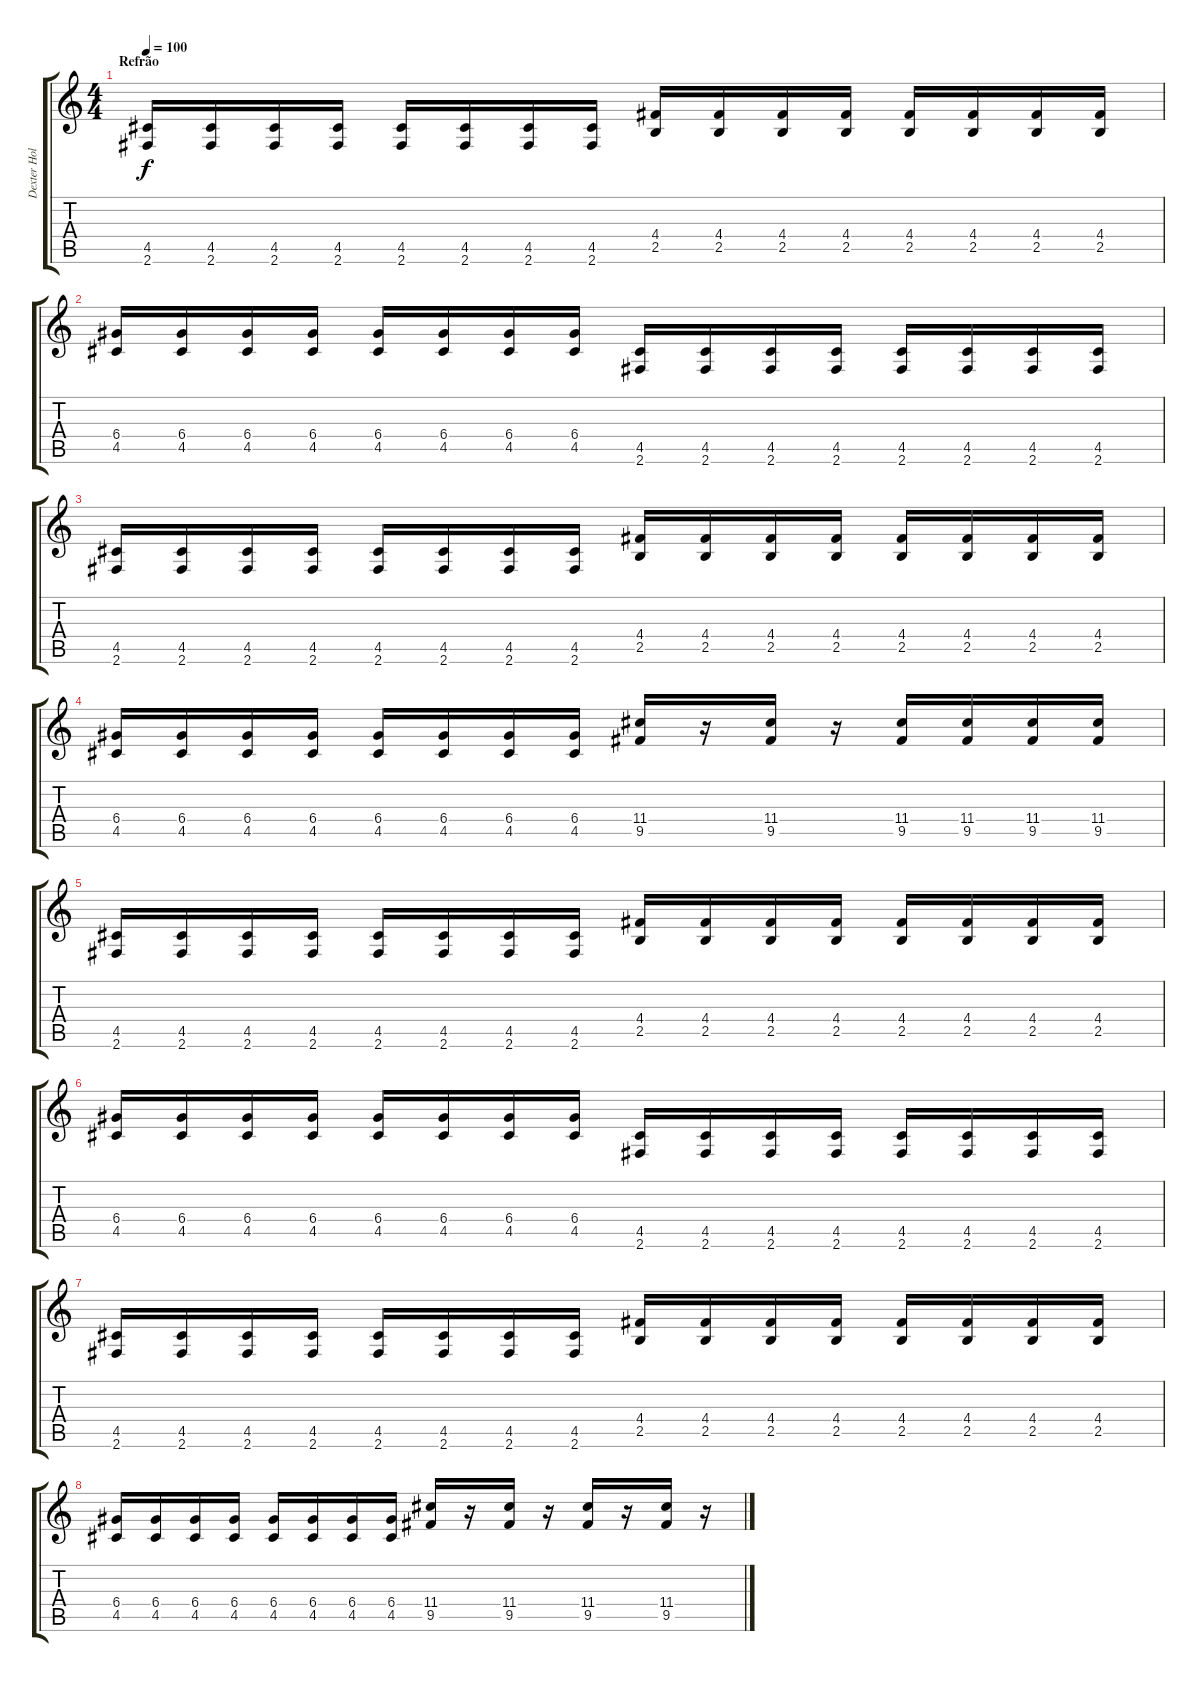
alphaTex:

\track ("Dexter Holland" "Dexter Hol") {instrument distortionguitar}
\staff {score tabs}
\tuning (E4 B3 G3 D3 A2 E2) {hide}
\ts (4 4)
\section ("" "Refrão")
\tempo 100
\clef g2
\ks c
(4.5 2.6).16{dy f} (4.5 2.6).16 (4.5 2.6).16 (4.5 2.6).16 (4.5 2.6).16 (4.5 2.6).16 (4.5 2.6).16 (4.5 2.6).16 (4.4 2.5).16 (4.4 2.5).16 (4.4 2.5).16 (4.4 2.5).16 (4.4 2.5).16 (4.4 2.5).16 (4.4 2.5).16 (4.4 2.5).16 |
(6.4 4.5).16 (6.4 4.5).16 (6.4 4.5).16 (6.4 4.5).16 (6.4 4.5).16 (6.4 4.5).16 (6.4 4.5).16 (6.4 4.5).16 (4.5 2.6).16 (4.5 2.6).16 (4.5 2.6).16 (4.5 2.6).16 (4.5 2.6).16 (4.5 2.6).16 (4.5 2.6).16 (4.5 2.6).16 |
(4.5 2.6).16 (4.5 2.6).16 (4.5 2.6).16 (4.5 2.6).16 (4.5 2.6).16 (4.5 2.6).16 (4.5 2.6).16 (4.5 2.6).16 (4.4 2.5).16 (4.4 2.5).16 (4.4 2.5).16 (4.4 2.5).16 (4.4 2.5).16 (4.4 2.5).16 (4.4 2.5).16 (4.4 2.5).16 |
(6.4 4.5).16 (6.4 4.5).16 (6.4 4.5).16 (6.4 4.5).16 (6.4 4.5).16 (6.4 4.5).16 (6.4 4.5).16 (6.4 4.5).16 (11.4 9.5).16 r.16 (11.4 9.5).16 r.16 (11.4 9.5).16 (11.4 9.5).16 (11.4 9.5).16 (11.4 9.5).16 |
(4.5 2.6).16 (4.5 2.6).16 (4.5 2.6).16 (4.5 2.6).16 (4.5 2.6).16 (4.5 2.6).16 (4.5 2.6).16 (4.5 2.6).16 (4.4 2.5).16 (4.4 2.5).16 (4.4 2.5).16 (4.4 2.5).16 (4.4 2.5).16 (4.4 2.5).16 (4.4 2.5).16 (4.4 2.5).16 |
(6.4 4.5).16 (6.4 4.5).16 (6.4 4.5).16 (6.4 4.5).16 (6.4 4.5).16 (6.4 4.5).16 (6.4 4.5).16 (6.4 4.5).16 (4.5 2.6).16 (4.5 2.6).16 (4.5 2.6).16 (4.5 2.6).16 (4.5 2.6).16 (4.5 2.6).16 (4.5 2.6).16 (4.5 2.6).16 |
(4.5 2.6).16 (4.5 2.6).16 (4.5 2.6).16 (4.5 2.6).16 (4.5 2.6).16 (4.5 2.6).16 (4.5 2.6).16 (4.5 2.6).16 (4.4 2.5).16 (4.4 2.5).16 (4.4 2.5).16 (4.4 2.5).16 (4.4 2.5).16 (4.4 2.5).16 (4.4 2.5).16 (4.4 2.5).16 |
(6.4 4.5).16 (6.4 4.5).16 (6.4 4.5).16 (6.4 4.5).16 (6.4 4.5).16 (6.4 4.5).16 (6.4 4.5).16 (6.4 4.5).16 (11.4 9.5).16 r.16 (11.4 9.5).16 r.16 (11.4 9.5).16 r.16 (11.4 9.5).16 r.16
